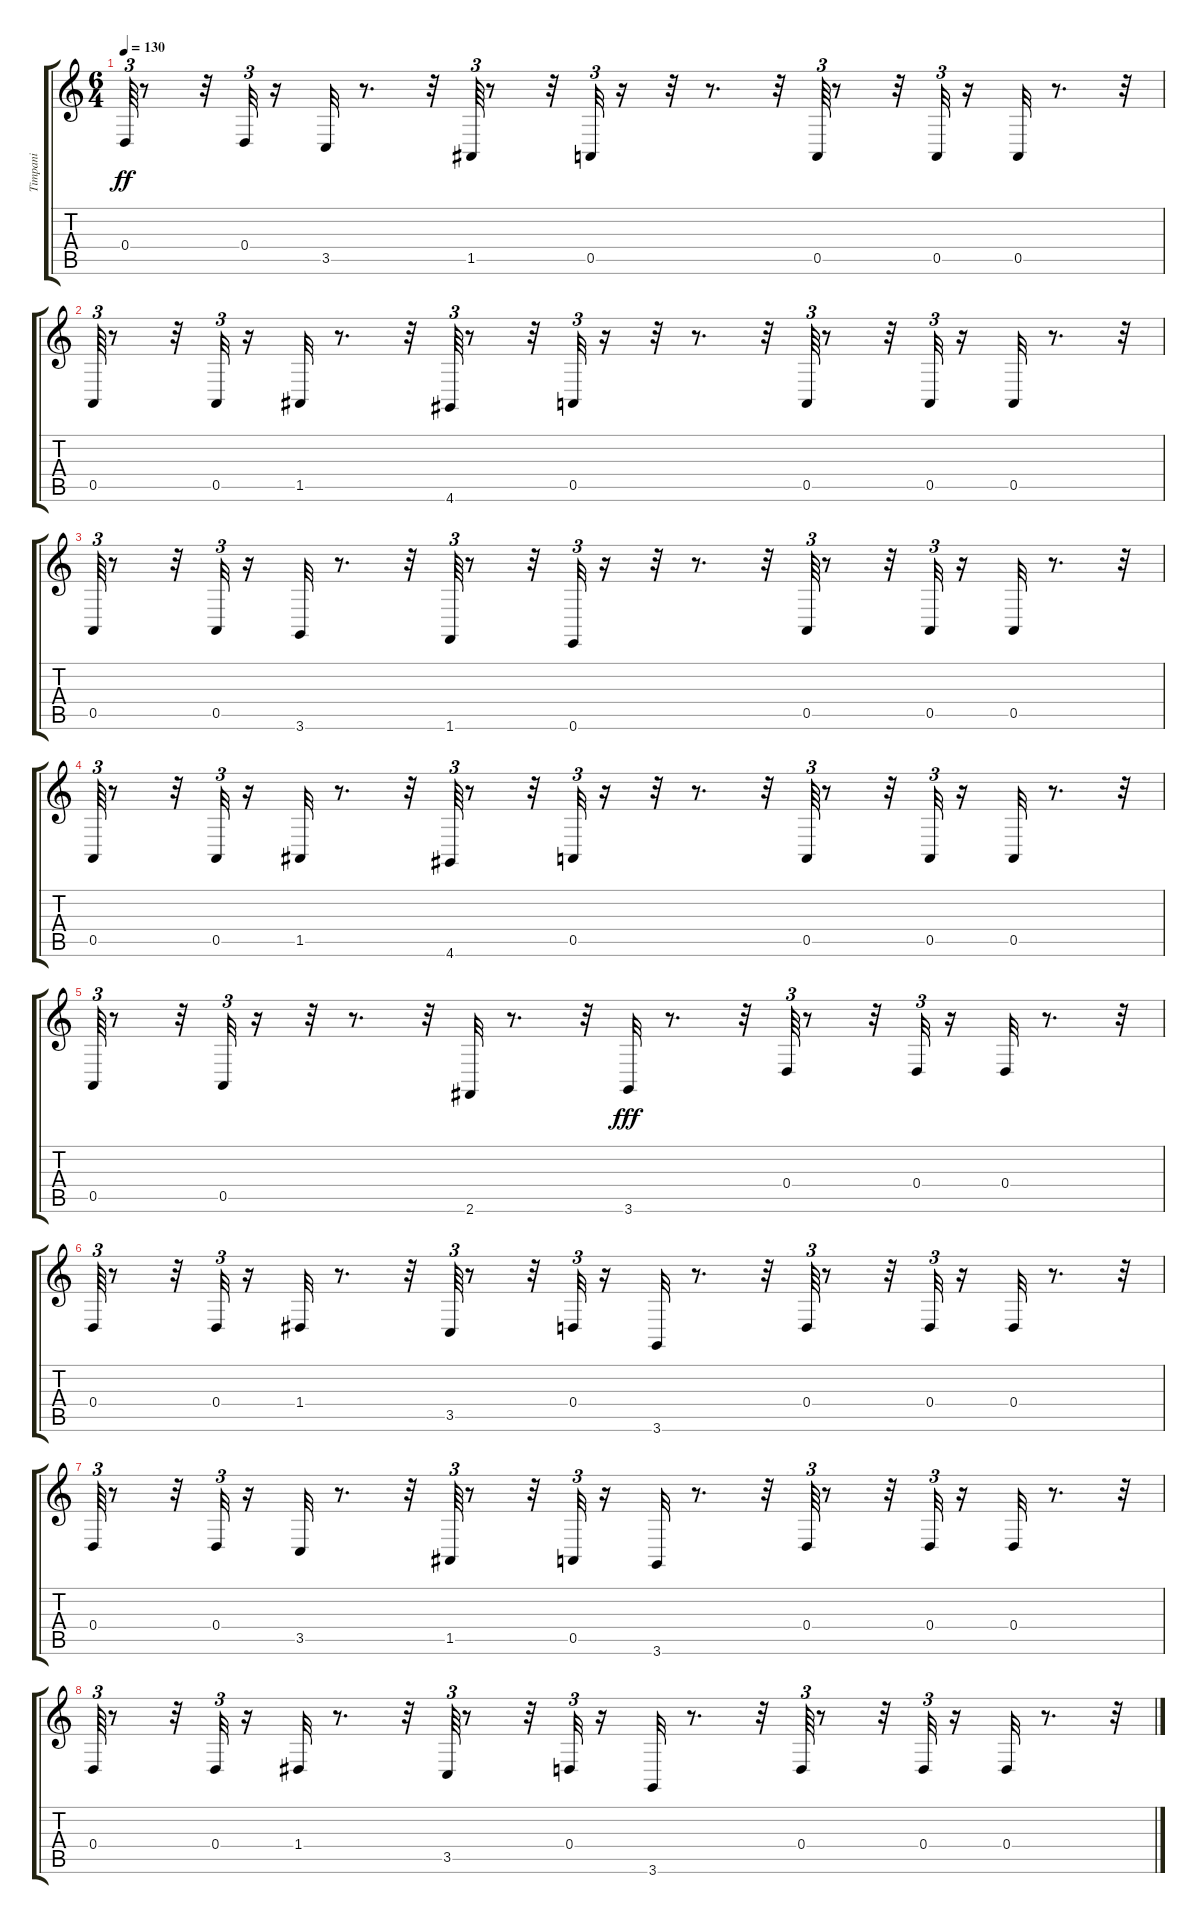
\track ("Timpani" "Timpani") {instrument timpani}
\staff {score tabs}
\tuning (E4 B3 G3 D3 A2 E2) {hide}
\ts (6 4)
\tempo 130
\clef g2
\ks c
0.4.64{tu (3 2) dy ff} r.8 r.32 0.4.32{tu (3 2)} r.16 3.5.32 r.8{d} r.32 1.5.64{tu (3 2)} r.8 r.32 0.5.32{tu (3 2)} r.16 r.32 r.8{d} r.32 0.5.64{tu (3 2)} r.8 r.32 0.5.32{tu (3 2)} r.16 0.5.32 r.8{d} r.32 |
0.5.64{tu (3 2)} r.8 r.32 0.5.32{tu (3 2)} r.16 1.5.32 r.8{d} r.32 4.6.64{tu (3 2)} r.8 r.32 0.5.32{tu (3 2)} r.16 r.32 r.8{d} r.32 0.5.64{tu (3 2)} r.8 r.32 0.5.32{tu (3 2)} r.16 0.5.32 r.8{d} r.32 |
0.5.64{tu (3 2)} r.8 r.32 0.5.32{tu (3 2)} r.16 3.6.32 r.8{d} r.32 1.6.64{tu (3 2)} r.8 r.32 0.6.32{tu (3 2)} r.16 r.32 r.8{d} r.32 0.5.64{tu (3 2)} r.8 r.32 0.5.32{tu (3 2)} r.16 0.5.32 r.8{d} r.32 |
0.5.64{tu (3 2)} r.8 r.32 0.5.32{tu (3 2)} r.16 1.5.32 r.8{d} r.32 4.6.64{tu (3 2)} r.8 r.32 0.5.32{tu (3 2)} r.16 r.32 r.8{d} r.32 0.5.64{tu (3 2)} r.8 r.32 0.5.32{tu (3 2)} r.16 0.5.32 r.8{d} r.32 |
0.5.64{tu (3 2)} r.8 r.32 0.5.32{tu (3 2)} r.16 r.32 r.8{d} r.32 2.6.32 r.8{d} r.32 3.6.32{dy fff} r.8{d} r.32 0.4.64{tu (3 2)} r.8 r.32 0.4.32{tu (3 2)} r.16 0.4.32 r.8{d} r.32 |
0.4.64{tu (3 2)} r.8 r.32 0.4.32{tu (3 2)} r.16 1.4.32 r.8{d} r.32 3.5.64{tu (3 2)} r.8 r.32 0.4.32{tu (3 2)} r.16 3.6.32 r.8{d} r.32 0.4.64{tu (3 2)} r.8 r.32 0.4.32{tu (3 2)} r.16 0.4.32 r.8{d} r.32 |
0.4.64{tu (3 2)} r.8 r.32 0.4.32{tu (3 2)} r.16 3.5.32 r.8{d} r.32 1.5.64{tu (3 2)} r.8 r.32 0.5.32{tu (3 2)} r.16 3.6.32 r.8{d} r.32 0.4.64{tu (3 2)} r.8 r.32 0.4.32{tu (3 2)} r.16 0.4.32 r.8{d} r.32 |
0.4.64{tu (3 2)} r.8 r.32 0.4.32{tu (3 2)} r.16 1.4.32 r.8{d} r.32 3.5.64{tu (3 2)} r.8 r.32 0.4.32{tu (3 2)} r.16 3.6.32 r.8{d} r.32 0.4.64{tu (3 2)} r.8 r.32 0.4.32{tu (3 2)} r.16 0.4.32 r.8{d} r.32
